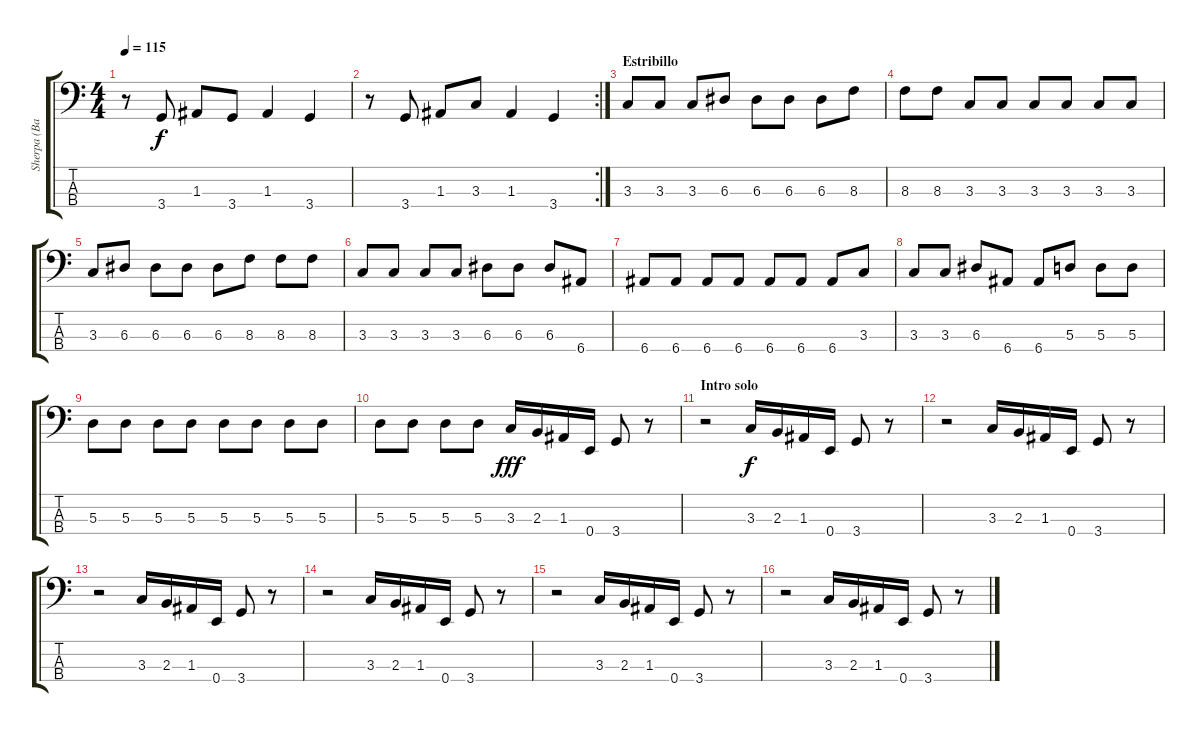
\track ("Sherpa (Bajo)" "Sherpa (Ba") {instrument electricbasspick}
\staff {score tabs}
\tuning (G2 D2 A1 E1) {hide}
\ts (4 4)
\tempo 115
\clef f4
\ks c
r.8{dy f} 3.4.8 1.3.8 3.4.8 1.3.4 3.4.4 |
\rc 2
r.8 3.4.8 1.3.8 3.3.8 1.3.4 3.4.4 |
\section ("" "Estribillo")
3.3.8 3.3.8 3.3.8 6.3.8 6.3.8 6.3.8 6.3.8 8.3.8 |
8.3.8 8.3.8 3.3.8 3.3.8 3.3.8 3.3.8 3.3.8 3.3.8 |
3.3.8 6.3.8 6.3.8 6.3.8 6.3.8 8.3.8 8.3.8 8.3.8 |
3.3.8 3.3.8 3.3.8 3.3.8 6.3.8 6.3.8 6.3.8 6.4.8 |
6.4.8 6.4.8 6.4.8 6.4.8 6.4.8 6.4.8 6.4.8 3.3.8 |
3.3.8 3.3.8 6.3.8 6.4.8 6.4.8 5.3.8 5.3.8 5.3.8 |
5.3.8 5.3.8 5.3.8 5.3.8 5.3.8 5.3.8 5.3.8 5.3.8 |
5.3.8 5.3.8 5.3.8 5.3.8 3.3.16{dy fff} 2.3.16 1.3.16 0.4.16 3.4.8 r.8 |
\section ("" "Intro solo")
r.2 3.3.16{dy f} 2.3.16 1.3.16 0.4.16 3.4.8 r.8 |
r.2 3.3.16 2.3.16 1.3.16 0.4.16 3.4.8 r.8 |
r.2 3.3.16 2.3.16 1.3.16 0.4.16 3.4.8 r.8 |
r.2 3.3.16 2.3.16 1.3.16 0.4.16 3.4.8 r.8 |
r.2 3.3.16 2.3.16 1.3.16 0.4.16 3.4.8 r.8 |
r.2 3.3.16 2.3.16 1.3.16 0.4.16 3.4.8 r.8
